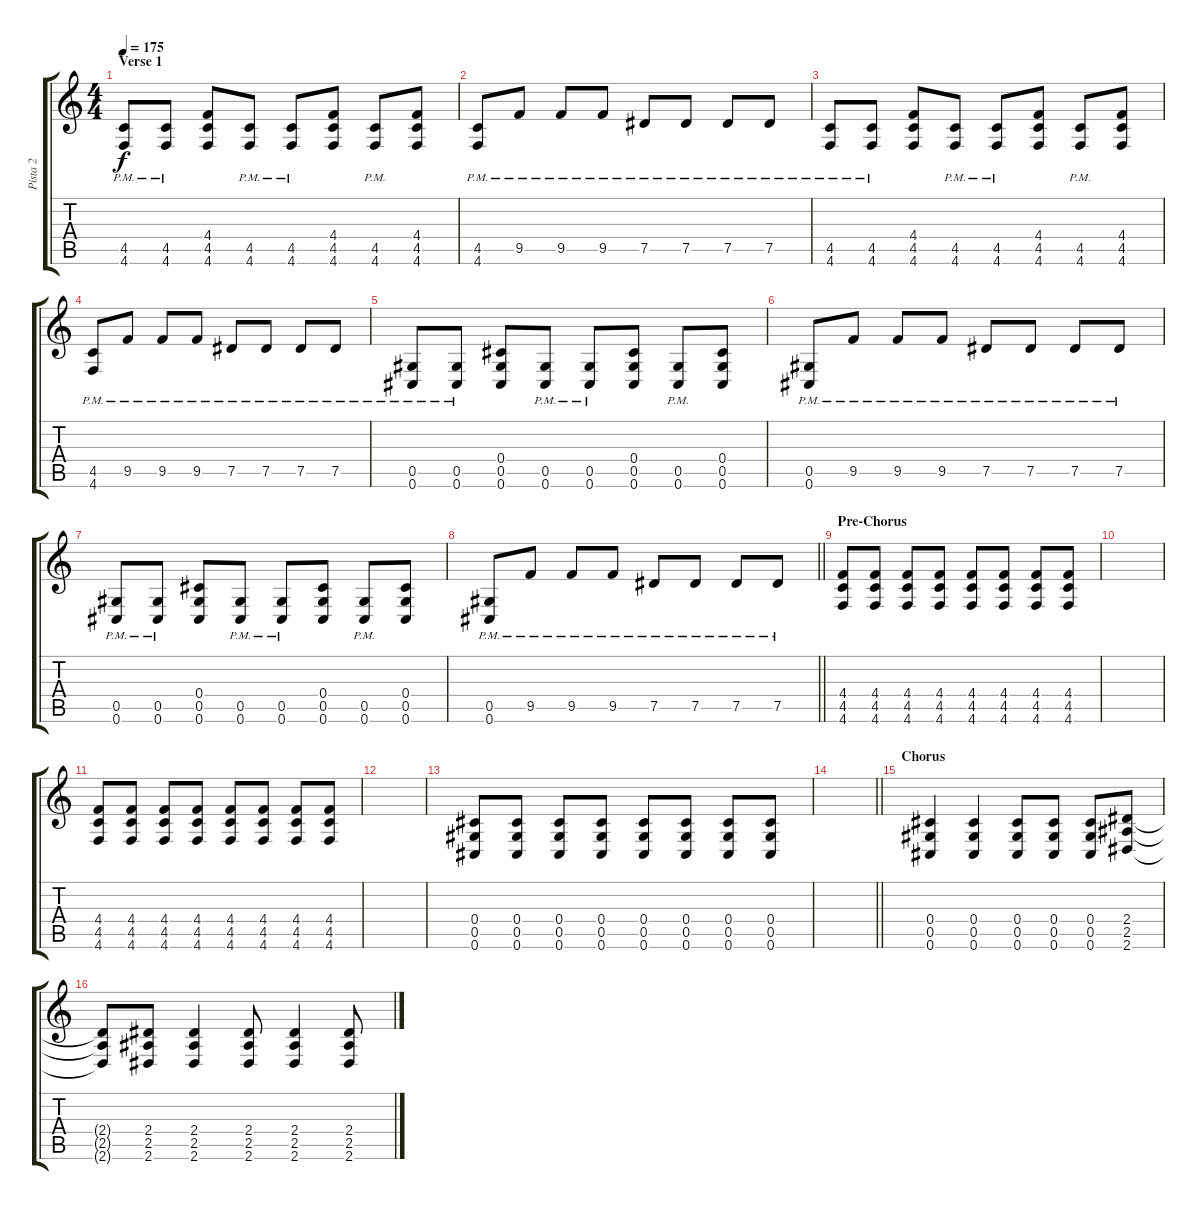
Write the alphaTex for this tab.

\track ("Pista 2" "Pista 2") {instrument distortionguitar}
\staff {score tabs}
\tuning (Eb4 Bb3 Gb3 Db3 Ab2 Db2) {hide}
\ts (4 4)
\section ("" "Verse 1")
\tempo 175
\clef g2
\ks c
(4.5{pm} 4.6{pm}).8{dy f} (4.5{pm} 4.6{pm}).8 (4.4 4.5 4.6).8 (4.5{pm} 4.6{pm}).8 (4.5{pm} 4.6{pm}).8 (4.4 4.5 4.6).8 (4.5{pm} 4.6{pm}).8 (4.4 4.5 4.6).8 |
(4.5{pm} 4.6{pm}).8 9.5{pm}.8 9.5{pm}.8 9.5{pm}.8 7.5{pm}.8 7.5{pm}.8 7.5{pm}.8 7.5{pm}.8 |
(4.5{pm} 4.6{pm}).8 (4.5{pm} 4.6{pm}).8 (4.4 4.5 4.6).8 (4.5{pm} 4.6{pm}).8 (4.5{pm} 4.6{pm}).8 (4.4 4.5 4.6).8 (4.5{pm} 4.6{pm}).8 (4.4 4.5 4.6).8 |
(4.5{pm} 4.6{pm}).8 9.5{pm}.8 9.5{pm}.8 9.5{pm}.8 7.5{pm}.8 7.5{pm}.8 7.5{pm}.8 7.5{pm}.8 |
(0.5{pm} 0.6{pm}).8 (0.5{pm} 0.6{pm}).8 (0.4 0.5 0.6).8 (0.5{pm} 0.6{pm}).8 (0.5{pm} 0.6{pm}).8 (0.4 0.5 0.6).8 (0.5{pm} 0.6{pm}).8 (0.4 0.5 0.6).8 |
(0.5{pm} 0.6{pm}).8 9.5{pm}.8 9.5{pm}.8 9.5{pm}.8 7.5{pm}.8 7.5{pm}.8 7.5{pm}.8 7.5{pm}.8 |
(0.5{pm} 0.6{pm}).8 (0.5{pm} 0.6{pm}).8 (0.4 0.5 0.6).8 (0.5{pm} 0.6{pm}).8 (0.5{pm} 0.6{pm}).8 (0.4 0.5 0.6).8 (0.5{pm} 0.6{pm}).8 (0.4 0.5 0.6).8 |
\barLineRight lightlight
(0.5{pm} 0.6{pm}).8 9.5{pm}.8 9.5{pm}.8 9.5{pm}.8 7.5{pm}.8 7.5{pm}.8 7.5{pm}.8 7.5{pm}.8 |
\section ("" "Pre-Chorus")
(4.4 4.5 4.6).8 (4.4 4.5 4.6).8 (4.4 4.5 4.6).8 (4.4 4.5 4.6).8 (4.4 4.5 4.6).8 (4.4 4.5 4.6).8 (4.4 4.5 4.6).8 (4.4 4.5 4.6).8 |
|
(4.4 4.5 4.6).8 (4.4 4.5 4.6).8 (4.4 4.5 4.6).8 (4.4 4.5 4.6).8 (4.4 4.5 4.6).8 (4.4 4.5 4.6).8 (4.4 4.5 4.6).8 (4.4 4.5 4.6).8 |
|
(0.4 0.5 0.6).8 (0.4 0.5 0.6).8 (0.4 0.5 0.6).8 (0.4 0.5 0.6).8 (0.4 0.5 0.6).8 (0.4 0.5 0.6).8 (0.4 0.5 0.6).8 (0.4 0.5 0.6).8 |
\barLineRight lightlight
|
\section ("" "Chorus")
(0.4 0.5 0.6).4 (0.4 0.5 0.6).4 (0.4 0.5 0.6).8 (0.4 0.5 0.6).8 (0.4 0.5 0.6).8 (2.4 2.5 2.6).8 |
(2.4{t} 2.5{t} 2.6{t}).8 (2.4 2.5 2.6).8 (2.4 2.5 2.6).4 (2.4 2.5 2.6).8 (2.4 2.5 2.6).4 (2.4 2.5 2.6).8
